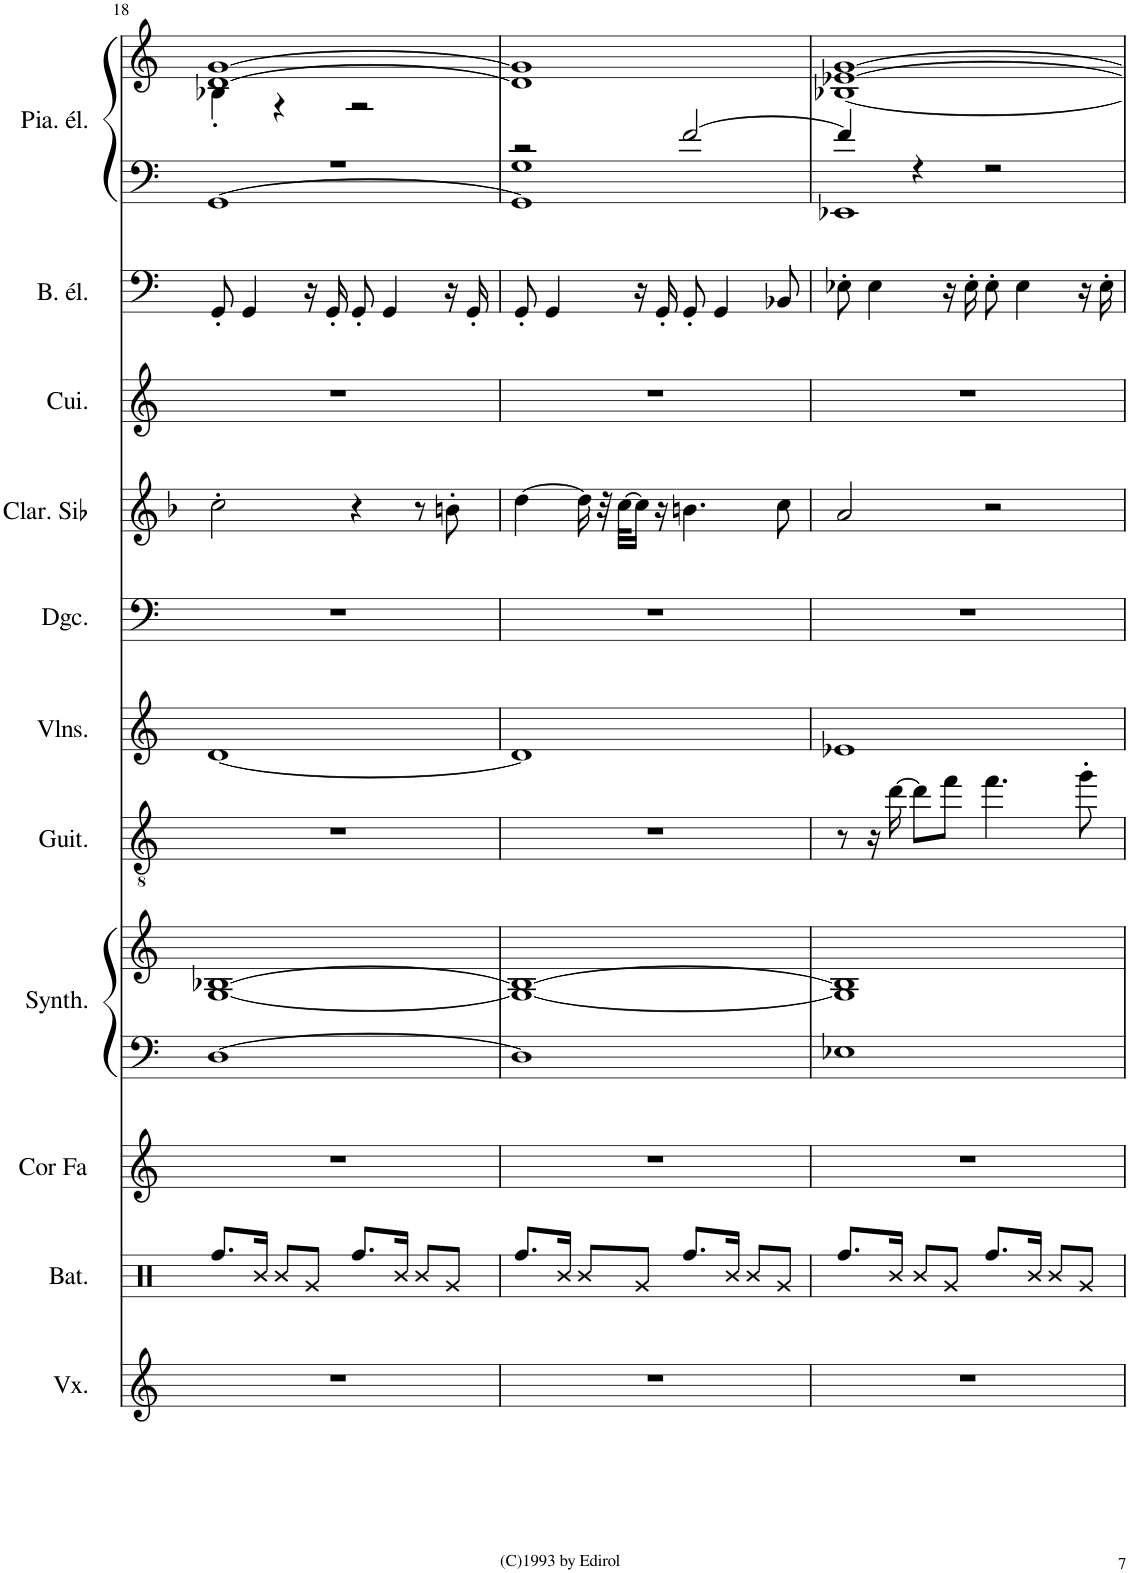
**kern	**kern	**kern	**kern	**kern	**kern	**kern	**kern	**kern	**kern	**kern	**kern	**kern
*part11	*part10	*part9	*part8	*part8	*part7	*part6	*part5	*part4	*part3	*part2	*part1	*part1
*staff13	*staff12	*staff11	*staff10	*staff9	*staff8	*staff7	*staff6	*staff5	*staff4	*staff3	*staff2	*staff1
*I"Voix	*I"Batterie	*I"Cor en Fa	*I"Synthétiseur d'instruments à cordes	*	*I"Guitare acoustique	*I"Violons	*I"Dungchen	*I"Clarinette en Sib	*I"Cuivres	*I"Basse électrique	*I"Piano électrique, Don't Leave Me...	*
*I'Vx.	*I'Bat.	*I'Cor Fa	*I'Synth.	*	*I'Guit.	*I'Vlns.	*I'Dgc.	*I'Clar. Sib	*I'Cui.	*I'B. él.	*I'Pia. él.	*
!!LO:PB:g=z
*clefG2	*clefX	*clefG2	*clefF4	*clefG2	*clefGv2	*clefG2	*clefF4	*clefG2	*clefG2	*clefF4	*clefF4	*clefF4
*	*	*Trd4c7	*	*	*	*	*Trd1c2	*Trd1c2	*	*Trd7c12	*	*
*k[]	*k[]	*k[]	*k[]	*k[]	*k[]	*k[]	*k[]	*k[b-]	*k[]	*k[]	*k[]	*k[]
*M4/4	*M4/4	*M4/4	*M4/4	*M4/4	*M4/4	*M4/4	*M4/4	*M4/4	*M4/4	*M4/4	*M4/4	*M4/4
=18	=18	=18	=18	=18	=18	=18	=18	=18	=18	=18	=18	=18
*	*	*	*	*	*	*	*	*	*	*	*^	*^
1r	8.Rff/L	1r	[1D	[1G [1B-X	1r	[1d	1r	2cc'\	1r	8GG'/	1r	[1GG	[1d [1g	4B-X'\
.	.	.	.	.	.	.	.	.	.	4GG/	.	.	.	.
.	16R/Jk	.	.	.	.	.	.	.	.	.	.	.	.	.
.	8R/L	.	.	.	.	.	.	.	.	.	.	.	.	4r
.	8Rg/J	.	.	.	.	.	.	.	.	16r	.	.	.	.
.	.	.	.	.	.	.	.	.	.	16GG'/	.	.	.	.
.	8.Rff/L	.	.	.	.	.	.	4r	.	8GG'/	.	.	.	2r
.	.	.	.	.	.	.	.	.	.	4GG/	.	.	.	.
.	16R/Jk	.	.	.	.	.	.	.	.	.	.	.	.	.
.	8R/L	.	.	.	.	.	.	8r	.	.	.	.	.	.
.	8Rg/J	.	.	.	.	.	.	8bn'\	.	16r	.	.	.	.
.	.	.	.	.	.	.	.	.	.	16GG'/	.	.	.	.
*	*	*	*	*	*	*	*	*	*	*	*	*	*v	*v
=19	=19	=19	=19	=19	=19	=19	=19	=19	=19	=19	=19	=19	=19
*	*	*	*	*	*	*	*	*	*	*	*	*^	*
1r	8.Rff/L	1r	1D]	1G_ 1B-_	1r	1d]	1r	[4dd\	1r	8GG'/	2r	1G	1GG]	1d] 1g]
.	.	.	.	.	.	.	.	.	.	4GG/	.	.	.	.
.	16R/Jk	.	.	.	.	.	.	.	.	.	.	.	.	.
.	8R/L	.	.	.	.	.	.	16dd\]	.	.	.	.	.	.
.	.	.	.	.	.	.	.	32r	.	.	.	.	.	.
.	.	.	.	.	.	.	.	[32cc\KLL	.	.	.	.	.	.
.	8Rg/J	.	.	.	.	.	.	16cc\JJ]	.	16r	.	.	.	.
.	.	.	.	.	.	.	.	16r	.	16GG'/	.	.	.	.
.	8.Rff/L	.	.	.	.	.	.	4.bn\	.	8GG'/	[2f/	.	.	.
.	.	.	.	.	.	.	.	.	.	4GG/	.	.	.	.
.	16R/Jk	.	.	.	.	.	.	.	.	.	.	.	.	.
.	8R/L	.	.	.	.	.	.	.	.	.	.	.	.	.
.	8Rg/J	.	.	.	.	.	.	8cc\	.	8BB-X/	.	.	.	.
*	*	*	*	*	*	*	*	*	*	*	*	*v	*v	*
=20	=20	=20	=20	=20	=20	=20	=20	=20	=20	=20	=20	=20	=20
*	*	*	*	*	*	*	*	*	*	*	*	*	*^
1r	8.Rff/L	1r	1E-X	1G] 1B-]	8r	1e-X	1r	2a/	1r	8E-X'\	4f/]	1EE-X	[1e-X [1g	[1B-X
.	.	.	.	.	16r	.	.	.	.	4E-\	.	.	.	.
.	16R/Jk	.	.	.	[16dd\	.	.	.	.	.	.	.	.	.
.	8R/L	.	.	.	8dd\L]	.	.	.	.	.	4r	.	.	.
.	8Rg/J	.	.	.	8ff\J	.	.	.	.	16r	.	.	.	.
.	.	.	.	.	.	.	.	.	.	16E-'\	.	.	.	.
.	8.Rff/L	.	.	.	4.ff\	.	.	2r	.	8E-'\	2r	.	.	.
.	.	.	.	.	.	.	.	.	.	4E-\	.	.	.	.
.	16R/Jk	.	.	.	.	.	.	.	.	.	.	.	.	.
.	8R/L	.	.	.	.	.	.	.	.	.	.	.	.	.
.	8Rg/J	.	.	.	8gg'\	.	.	.	.	16r	.	.	.	.
.	.	.	.	.	.	.	.	.	.	16E-'\	.	.	.	.
*	*	*	*	*	*	*	*	*	*	*	*v	*v	*	*
*	*	*	*	*	*	*	*	*	*	*	*	*v	*v
=	=	=	=	=	=	=	=	=	=	=	=	=
*-	*-	*-	*-	*-	*-	*-	*-	*-	*-	*-	*-	*-
